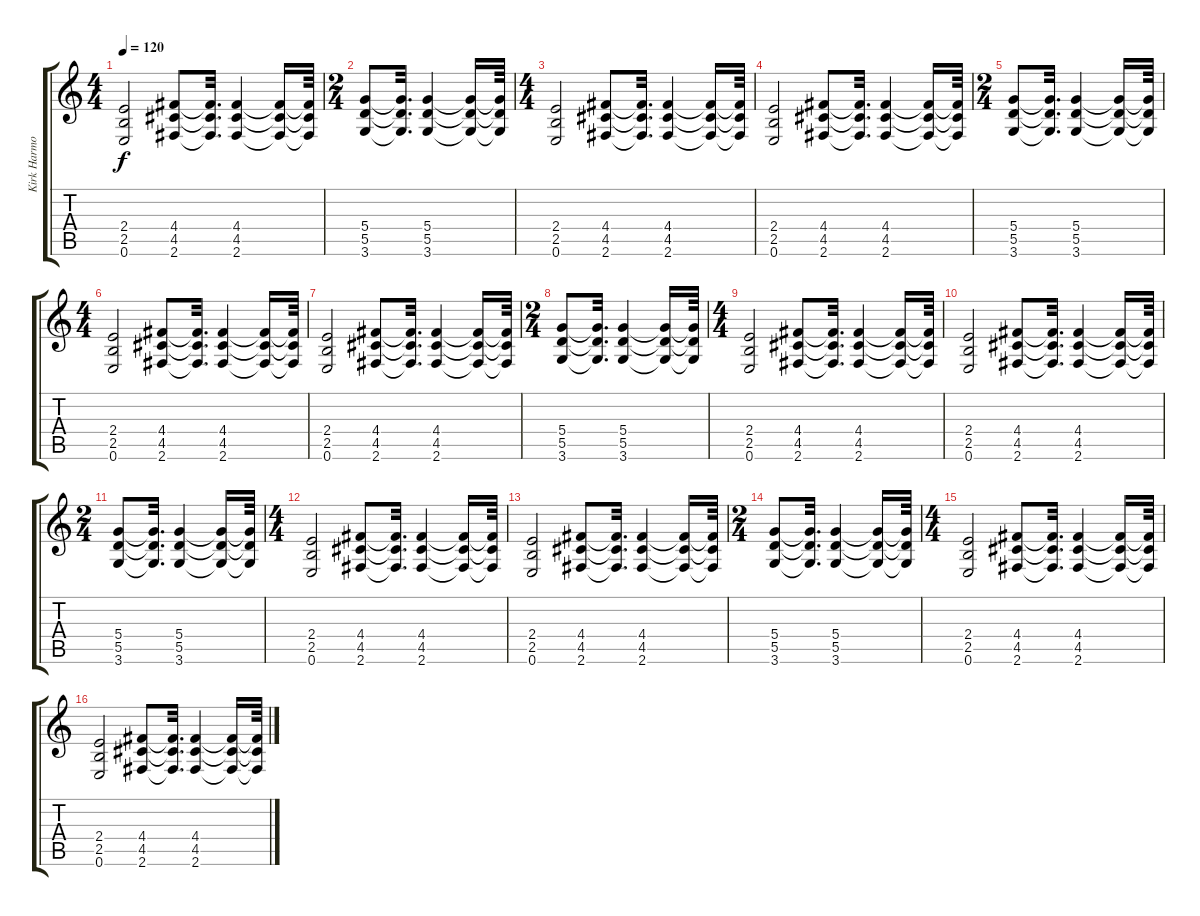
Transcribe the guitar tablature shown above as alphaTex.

\track ("Kirk Harmony" "Kirk Harmo") {instrument distortionguitar}
\staff {score tabs}
\tuning (E4 B3 G3 D3 A2 E2) {hide}
\ts (4 4)
\tempo 120
\clef g2
\ks c
(2.4 2.5 0.6).2{dy f} (4.4 4.5 2.6).8 (4.4{t} 4.5{t} 2.6{t}).32{d} (4.4 4.5 2.6).4 (4.4{t} 4.5{t} 2.6{t}).16 (4.4{t} 4.5{t} 2.6{t}).64 |
\ts (2 4)
(5.4 5.5 3.6).8 (5.4{t} 5.5{t} 3.6{t}).32{d} (5.4 5.5 3.6).4 (5.4{t} 5.5{t} 3.6{t}).16 (5.4{t} 5.5{t} 3.6{t}).64 |
\ts (4 4)
(2.4 2.5 0.6).2 (4.4 4.5 2.6).8 (4.4{t} 4.5{t} 2.6{t}).32{d} (4.4 4.5 2.6).4 (4.4{t} 4.5{t} 2.6{t}).16 (4.4{t} 4.5{t} 2.6{t}).64 |
(2.4 2.5 0.6).2 (4.4 4.5 2.6).8 (4.4{t} 4.5{t} 2.6{t}).32{d} (4.4 4.5 2.6).4 (4.4{t} 4.5{t} 2.6{t}).16 (4.4{t} 4.5{t} 2.6{t}).64 |
\ts (2 4)
(5.4 5.5 3.6).8 (5.4{t} 5.5{t} 3.6{t}).32{d} (5.4 5.5 3.6).4 (5.4{t} 5.5{t} 3.6{t}).16 (5.4{t} 5.5{t} 3.6{t}).64 |
\ts (4 4)
(2.4 2.5 0.6).2 (4.4 4.5 2.6).8 (4.4{t} 4.5{t} 2.6{t}).32{d} (4.4 4.5 2.6).4 (4.4{t} 4.5{t} 2.6{t}).16 (4.4{t} 4.5{t} 2.6{t}).64 |
(2.4 2.5 0.6).2 (4.4 4.5 2.6).8 (4.4{t} 4.5{t} 2.6{t}).32{d} (4.4 4.5 2.6).4 (4.4{t} 4.5{t} 2.6{t}).16 (4.4{t} 4.5{t} 2.6{t}).64 |
\ts (2 4)
(5.4 5.5 3.6).8 (5.4{t} 5.5{t} 3.6{t}).32{d} (5.4 5.5 3.6).4 (5.4{t} 5.5{t} 3.6{t}).16 (5.4{t} 5.5{t} 3.6{t}).64 |
\ts (4 4)
(2.4 2.5 0.6).2 (4.4 4.5 2.6).8 (4.4{t} 4.5{t} 2.6{t}).32{d} (4.4 4.5 2.6).4 (4.4{t} 4.5{t} 2.6{t}).16 (4.4{t} 4.5{t} 2.6{t}).64 |
(2.4 2.5 0.6).2 (4.4 4.5 2.6).8 (4.4{t} 4.5{t} 2.6{t}).32{d} (4.4 4.5 2.6).4 (4.4{t} 4.5{t} 2.6{t}).16 (4.4{t} 4.5{t} 2.6{t}).64 |
\ts (2 4)
(5.4 5.5 3.6).8 (5.4{t} 5.5{t} 3.6{t}).32{d} (5.4 5.5 3.6).4 (5.4{t} 5.5{t} 3.6{t}).16 (5.4{t} 5.5{t} 3.6{t}).64 |
\ts (4 4)
(2.4 2.5 0.6).2 (4.4 4.5 2.6).8 (4.4{t} 4.5{t} 2.6{t}).32{d} (4.4 4.5 2.6).4 (4.4{t} 4.5{t} 2.6{t}).16 (4.4{t} 4.5{t} 2.6{t}).64 |
(2.4 2.5 0.6).2 (4.4 4.5 2.6).8 (4.4{t} 4.5{t} 2.6{t}).32{d} (4.4 4.5 2.6).4 (4.4{t} 4.5{t} 2.6{t}).16 (4.4{t} 4.5{t} 2.6{t}).64 |
\ts (2 4)
(5.4 5.5 3.6).8 (5.4{t} 5.5{t} 3.6{t}).32{d} (5.4 5.5 3.6).4 (5.4{t} 5.5{t} 3.6{t}).16 (5.4{t} 5.5{t} 3.6{t}).64 |
\ts (4 4)
(2.4 2.5 0.6).2 (4.4 4.5 2.6).8 (4.4{t} 4.5{t} 2.6{t}).32{d} (4.4 4.5 2.6).4 (4.4{t} 4.5{t} 2.6{t}).16 (4.4{t} 4.5{t} 2.6{t}).64 |
(2.4 2.5 0.6).2 (4.4 4.5 2.6).8 (4.4{t} 4.5{t} 2.6{t}).32{d} (4.4 4.5 2.6).4 (4.4{t} 4.5{t} 2.6{t}).16 (4.4{t} 4.5{t} 2.6{t}).64
